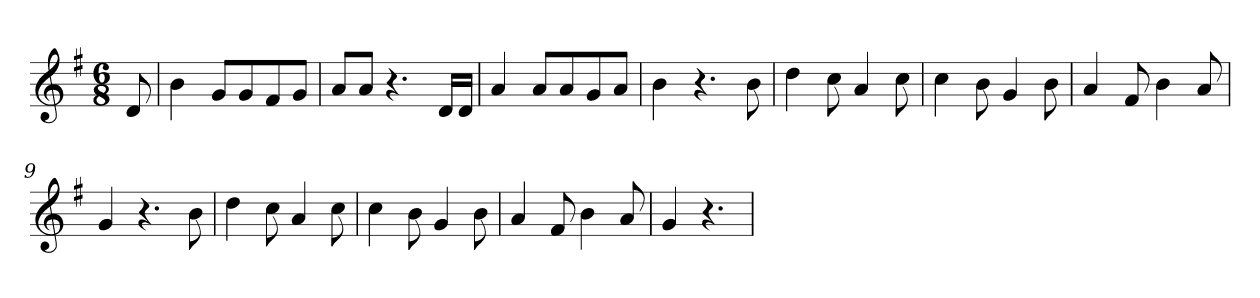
**kern
*part1
*staff1
*clefG2
*k[f#]
*G:
*M6/8
=1
8d/
=2
4b\
8g/L
8g/
8f#/
8g/J
=3
8a/L
8a/J
4.r
16d/LL
16d/JJ
=4
4a/
8a/L
8a/
8g/
8a/J
=5
4b\
4.r
8b\
=6
4dd\
8cc\
4a/
8cc\
=7
4cc\
8b\
4g/
8b\
=8
4a/
8f#/
4b\
8a/
=9
4g/
4.r
8b\
=10
4dd\
8cc\
4a/
8cc\
!!LO:LB:g=z
=11
4cc\
8b\
4g/
8b\
=12
4a/
8f#/
4b\
8a/
=13
4g/
4.r
=
*-
